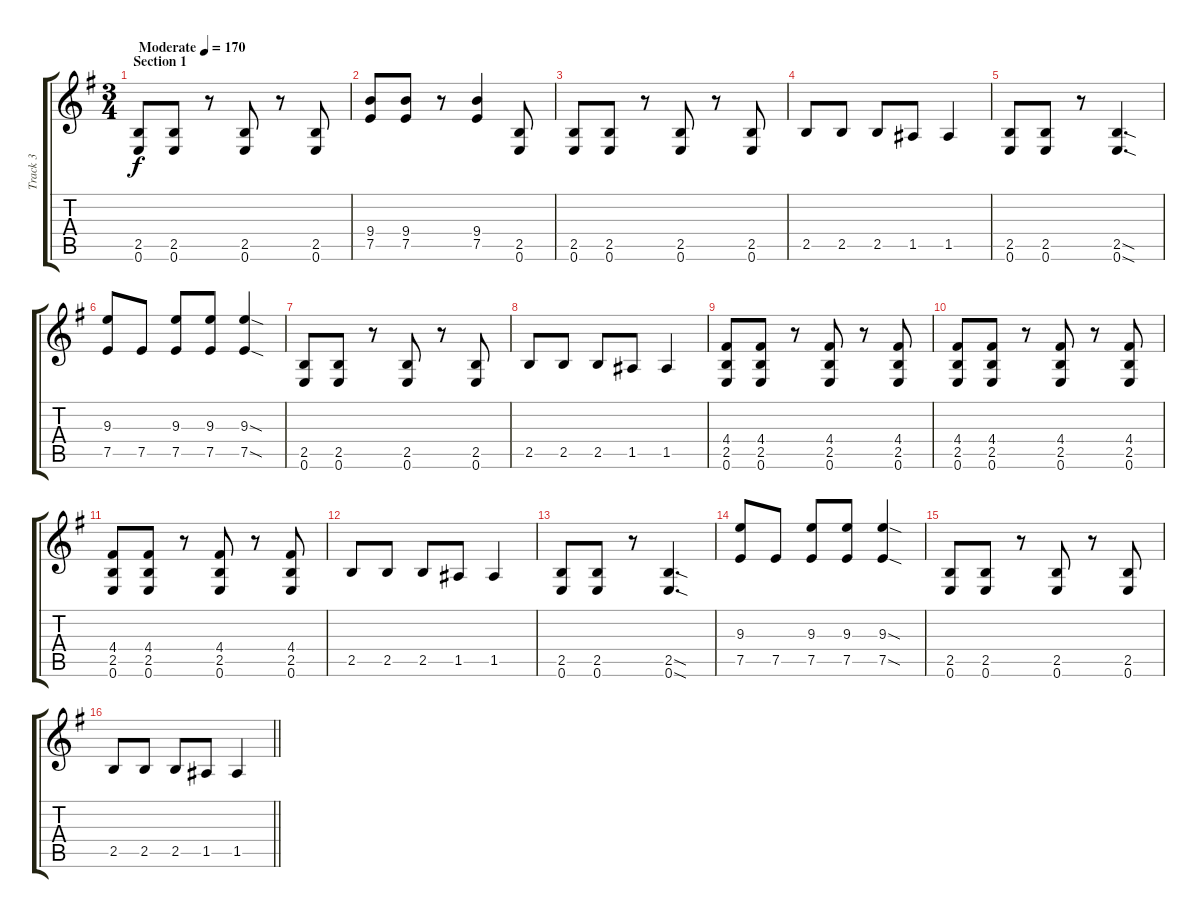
\track ("Track 3" "Track 3") {instrument distortionguitar}
\staff {score tabs}
\tuning (E4 B3 G3 D3 A2 E2) {hide}
\ts (3 4)
\section ("" "Section 1")
\tempo (170 "Moderate")
\clef g2
\ks g
(2.5 0.6).8{dy f instrument distortionguitar} (2.5 0.6).8 r.8 (2.5 0.6).8 r.8 (2.5 0.6).8 |
(9.4 7.5).8 (9.4 7.5).8 r.8 (9.4 7.5).4 (2.5 0.6).8 |
(2.5 0.6).8 (2.5 0.6).8 r.8 (2.5 0.6).8 r.8 (2.5 0.6).8 |
2.5.8 2.5.8 2.5.8 1.5.8 1.5.4 |
(2.5 0.6).8 (2.5 0.6).8 r.8 (2.5{sod} 0.6{sod}).4{d} |
(9.3 7.5).8 7.5.8 (9.3 7.5).8 (9.3 7.5).8 (9.3{sod} 7.5{sod}).4 |
(2.5 0.6).8 (2.5 0.6).8 r.8 (2.5 0.6).8 r.8 (2.5 0.6).8 |
2.5.8 2.5.8 2.5.8 1.5.8 1.5.4 |
(4.4 2.5 0.6).8 (4.4 2.5 0.6).8 r.8 (4.4 2.5 0.6).8 r.8 (4.4 2.5 0.6).8 |
(4.4 2.5 0.6).8 (4.4 2.5 0.6).8 r.8 (4.4 2.5 0.6).8 r.8 (4.4 2.5 0.6).8 |
(4.4 2.5 0.6).8 (4.4 2.5 0.6).8 r.8 (4.4 2.5 0.6).8 r.8 (4.4 2.5 0.6).8 |
2.5.8 2.5.8 2.5.8 1.5.8 1.5.4 |
(2.5 0.6).8 (2.5 0.6).8 r.8 (2.5{sod} 0.6{sod}).4{d} |
(9.3 7.5).8 7.5.8 (9.3 7.5).8 (9.3 7.5).8 (9.3{sod} 7.5{sod}).4 |
(2.5 0.6).8 (2.5 0.6).8 r.8 (2.5 0.6).8 r.8 (2.5 0.6).8 |
\barLineRight lightlight
2.5.8 2.5.8 2.5.8 1.5.8 1.5.4
